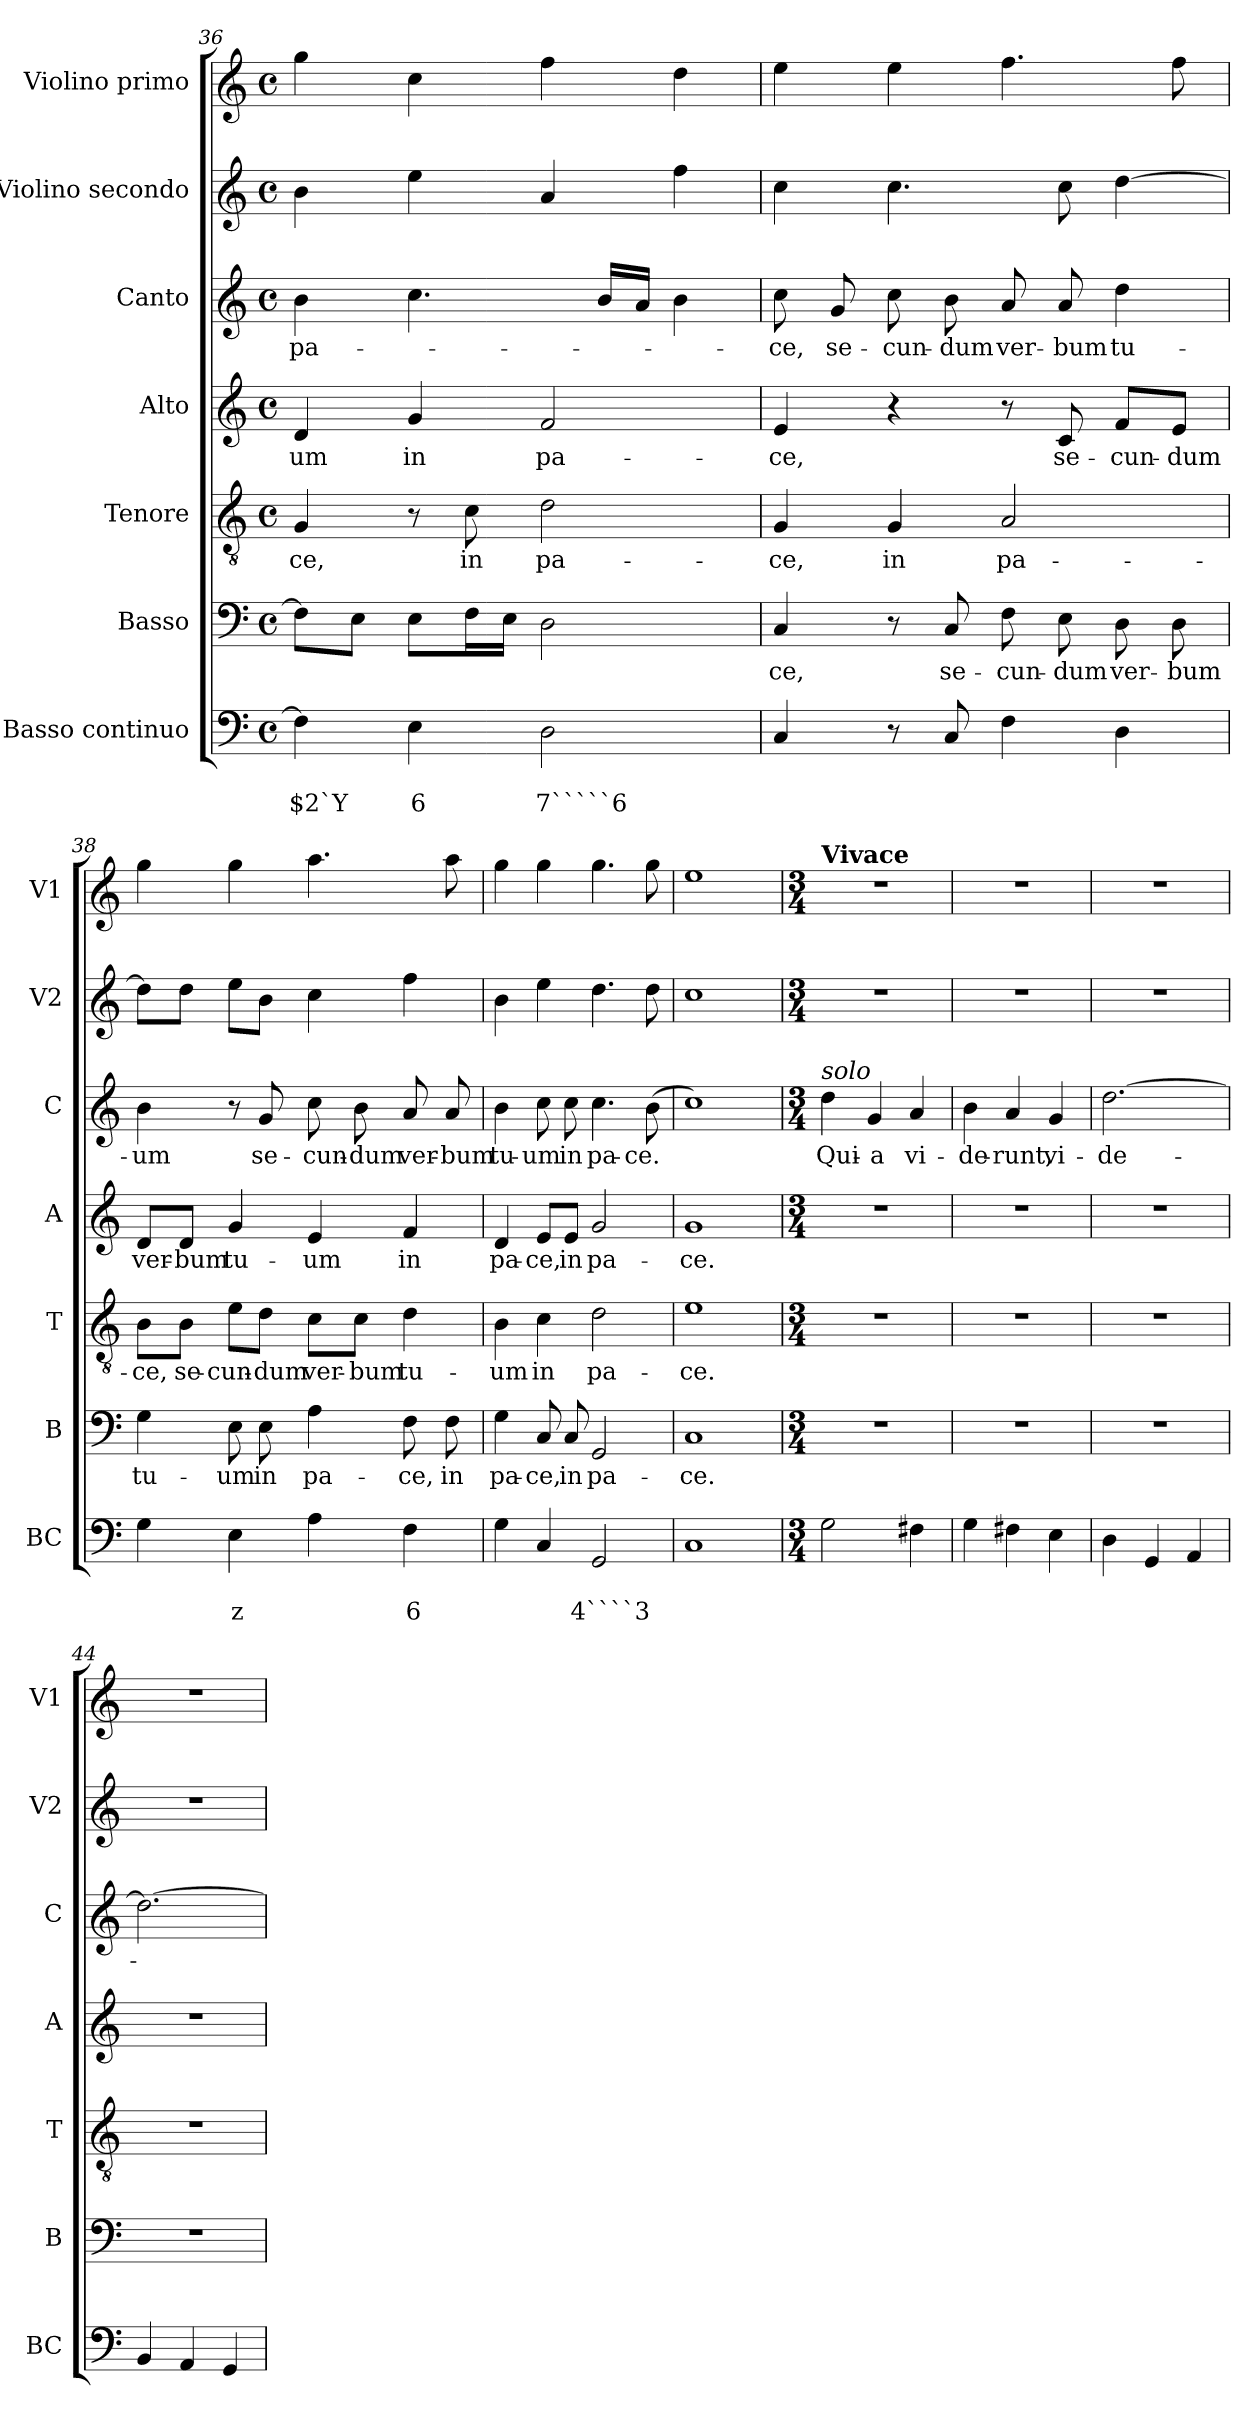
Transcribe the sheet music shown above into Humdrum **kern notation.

**kern	**text	**text	**kern	**text	**kern	**text	**kern	**text	**kern	**text	**kern	**kern
*part7	*part7	*part7	*part6	*part6	*part5	*part5	*part4	*part4	*part3	*part3	*part2	*part1
*staff7	*staff7	*staff7	*staff6	*staff6	*staff5	*staff5	*staff4	*staff4	*staff3	*staff3	*staff2	*staff1
*I"Basso continuo	*	*	*I"Basso	*	*I"Tenore	*	*I"Alto	*	*I"Canto	*	*I"Violino secondo	*I"Violino primo
*I'BC	*	*	*I'B	*	*I'T	*	*I'A	*	*I'C	*	*I'V2	*I'V1
!!LO:LB:g=z
*clefF4	*	*	*clefF4	*	*clefGv2	*	*clefG2	*	*clefG2	*	*clefG2	*clefG2
*k[]	*	*	*k[]	*	*k[]	*	*k[]	*	*k[]	*	*k[]	*k[]
*C:	*	*	*C:	*	*C:	*	*C:	*	*C:	*	*C:	*C:
*M4/4	*	*	*M4/4	*	*M4/4	*	*M4/4	*	*M4/4	*	*M4/4	*M4/4
*met(c)	*	*	*met(c)	*	*met(c)	*	*met(c)	*	*met(c)	*	*met(c)	*met(c)
=36	=36	=36	=36	=36	=36	=36	=36	=36	=36	=36	=36	=36
!	!	!LO:LY:b	!	!	!	!LO:LY:b	!	!LO:LY:b	!	!LO:LY:b	!	!
4F\]	.	$2`Y	8F\L]	.	4G/	-ce,	4d/	-um	4b\	pa-	4b\	4gg\
.	.	.	8E\J	.	.	.	.	.	.	.	.	.
!	!	!LO:LY:b	!	!	!	!	!	!LO:LY:b	!	!	!	!
4E\	.	6	8E\L	.	8r	.	4g/	in	4.cc\	.	4ee\	4cc\
!	!	!	!	!	!	!LO:LY:b	!	!	!	!	!	!
.	.	.	16F\L	.	8c\	in	.	.	.	.	.	.
.	.	.	16E\JJ	.	.	.	.	.	.	.	.	.
!	!	!LO:LY:b	!	!	!	!LO:LY:b	!	!LO:LY:b	!	!	!	!
2D\	.	7`````6	2D\	.	2d\	pa-	2f/	pa-	.	.	4a/	4ff\
.	.	.	.	.	.	.	.	.	16b/LL	.	.	.
.	.	.	.	.	.	.	.	.	16a/JJ	.	.	.
.	.	.	.	.	.	.	.	.	4b\	.	4ff\	4dd\
=37	=37	=37	=37	=37	=37	=37	=37	=37	=37	=37	=37	=37
!	!	!	!	!LO:LY:b	!	!LO:LY:b	!	!LO:LY:b	!	!LO:LY:b	!	!
4C/	.	.	4C/	-ce,	4G/	-ce,	4e/	-ce,	8cc\	-ce,	4cc\	4ee\
!	!	!	!	!	!	!	!	!	!	!LO:LY:b	!	!
.	.	.	.	.	.	.	.	.	8g/	se-	.	.
!	!	!	!	!	!	!LO:LY:b	!	!	!	!LO:LY:b	!	!
8r	.	.	8r	.	4G/	in	4r	.	8cc\	-cun-	4.cc\	4ee\
!	!	!	!	!LO:LY:b	!	!	!	!	!	!LO:LY:b	!	!
8C/	.	.	8C/	se-	.	.	.	.	8b\	-dum	.	.
!	!	!	!	!LO:LY:b	!	!LO:LY:b	!	!	!	!LO:LY:b	!	!
4F\	.	.	8F\	-cun-	2A/	pa-	8r	.	8a/	ver-	.	4.ff\
!	!	!	!	!LO:LY:b	!	!	!	!LO:LY:b	!	!LO:LY:b	!	!
.	.	.	8E\	-dum	.	.	8c/	se-	8a/	-bum	8cc\	.
!	!	!	!	!LO:LY:b	!	!	!	!LO:LY:b	!	!LO:LY:b	!	!
4D\	.	.	8D\	ver-	.	.	8f/L	-cun-	4dd\	tu-	[4dd\	.
!	!	!	!	!LO:LY:b	!	!	!	!LO:LY:b	!	!	!	!
.	.	.	8D\	-bum	.	.	8e/J	-dum	.	.	.	8ff\
=38	=38	=38	=38	=38	=38	=38	=38	=38	=38	=38	=38	=38
!	!	!	!	!LO:LY:b	!	!LO:LY:b	!	!LO:LY:b	!	!LO:LY:b	!	!
4G\	.	.	4G\	tu-	8B\L	-ce,	8d/L	ver-	4b\	-um	8dd\L]	4gg\
!	!	!	!	!	!	!LO:LY:b	!	!LO:LY:b	!	!	!	!
.	.	.	.	.	8B\J	se-	8d/J	-bum	.	.	8dd\J	.
!	!	!LO:LY:b	!	!LO:LY:b	!	!LO:LY:b	!	!LO:LY:b	!	!	!	!
4E\	.	z	8E\	-um	8e\L	-cun-	4g/	tu-	8r	.	8ee\L	4gg\
!	!	!	!	!LO:LY:b	!	!LO:LY:b	!	!	!	!LO:LY:b	!	!
.	.	.	8E\	in	8d\J	-dum	.	.	8g/	se-	8b\J	.
!	!	!	!	!LO:LY:b	!	!LO:LY:b	!	!LO:LY:b	!	!LO:LY:b	!	!
4A\	.	.	4A\	pa-	8c\L	ver-	4e/	-um	8cc\	-cun-	4cc\	4.aa\
!	!	!	!	!	!	!LO:LY:b	!	!	!	!LO:LY:b	!	!
.	.	.	.	.	8c\J	-bum	.	.	8b\	-dum	.	.
!	!	!LO:LY:b	!	!LO:LY:b	!	!LO:LY:b	!	!LO:LY:b	!	!LO:LY:b	!	!
4F\	.	6	8F\	-ce,	4d\	tu-	4f/	in	8a/	ver-	4ff\	.
!	!	!	!	!LO:LY:b	!	!	!	!	!	!LO:LY:b	!	!
.	.	.	8F\	in	.	.	.	.	8a/	-bum	.	8aa\
=39	=39	=39	=39	=39	=39	=39	=39	=39	=39	=39	=39	=39
!	!	!	!	!LO:LY:b	!	!LO:LY:b	!	!LO:LY:b	!	!LO:LY:b	!	!
4G\	.	.	4G\	pa-	4B\	-um	4d/	pa-	4b\	tu-	4b\	4gg\
!	!	!	!	!LO:LY:b	!	!LO:LY:b	!	!LO:LY:b	!	!LO:LY:b	!	!
4C/	.	.	8C/	-ce,	4c\	in	8e/L	-ce,	8cc\	-um	4ee\	4gg\
!	!	!	!	!LO:LY:b	!	!	!	!LO:LY:b	!	!LO:LY:b	!	!
.	.	.	8C/	in	.	.	8e/J	in	8cc\	in	.	.
!	!	!LO:LY:b	!	!LO:LY:b	!	!LO:LY:b	!	!LO:LY:b	!	!LO:LY:b	!	!
2GG/	.	4````3	2GG/	pa-	2d\	pa-	2g/	pa-	4.cc\	pa-	4.dd\	4.gg\
!	!	!	!	!	!	!	!	!	!	!LO:LY:b	!	!
.	.	.	.	.	.	.	.	.	(>8b\	-ce.	8dd\	8gg\
=40	=40	=40	=40	=40	=40	=40	=40	=40	=40	=40	=40	=40
!	!	!	!	!LO:LY:b	!	!LO:LY:b	!	!LO:LY:b	!	!	!	!
1C	.	.	1C	-ce.	1e	-ce.	1g	-ce.	1cc)	.	1cc	1ee
!!LO:PB:g=z
=41	=41	=41	=41	=41	=41	=41	=41	=41	=41	=41	=41	=41
*M3/4	*	*	*M3/4	*	*M3/4	*	*M3/4	*	*M3/4	*	*M3/4	*M3/4
!	!	!	!	!	!	!	!	!	!	!	!	!LO:TX:a:B:t=Vivace
!	!	!	!	!	!	!	!	!	!LO:TX:a:i:t=solo	!	!	!
!	!	!	!	!	!	!	!	!	!	!LO:LY:b	!	!
2G\	.	.	2.r	.	2.r	.	2.r	.	4dd\	Qui-	2.r	2.r
!	!	!	!	!	!	!	!	!	!	!LO:LY:b	!	!
.	.	.	.	.	.	.	.	.	4g/	-a	.	.
!	!	!	!	!	!	!	!	!	!	!LO:LY:b	!	!
4F#X\	.	.	.	.	.	.	.	.	4a/	vi-	.	.
=42	=42	=42	=42	=42	=42	=42	=42	=42	=42	=42	=42	=42
!	!	!	!	!	!	!	!	!	!	!LO:LY:b	!	!
4G\	.	.	2.r	.	2.r	.	2.r	.	4b\	-de-	2.r	2.r
!	!	!	!	!	!	!	!	!	!	!LO:LY:b	!	!
4F#X\	.	.	.	.	.	.	.	.	4a/	-runt,	.	.
!	!	!	!	!	!	!	!	!	!	!LO:LY:b	!	!
4E\	.	.	.	.	.	.	.	.	4g/	vi-	.	.
=43	=43	=43	=43	=43	=43	=43	=43	=43	=43	=43	=43	=43
!	!	!	!	!	!	!	!	!	!	!LO:LY:b	!	!
4D\	.	.	2.r	.	2.r	.	2.r	.	[2.dd\	-de-	2.r	2.r
4GG/	.	.	.	.	.	.	.	.	.	.	.	.
4AA/	.	.	.	.	.	.	.	.	.	.	.	.
=44	=44	=44	=44	=44	=44	=44	=44	=44	=44	=44	=44	=44
4BB/	.	.	2.r	.	2.r	.	2.r	.	2.dd\_	.	2.r	2.r
4AA/	.	.	.	.	.	.	.	.	.	.	.	.
4GG/	.	.	.	.	.	.	.	.	.	.	.	.
=	=	=	=	=	=	=	=	=	=	=	=	=
*-	*-	*-	*-	*-	*-	*-	*-	*-	*-	*-	*-	*-
